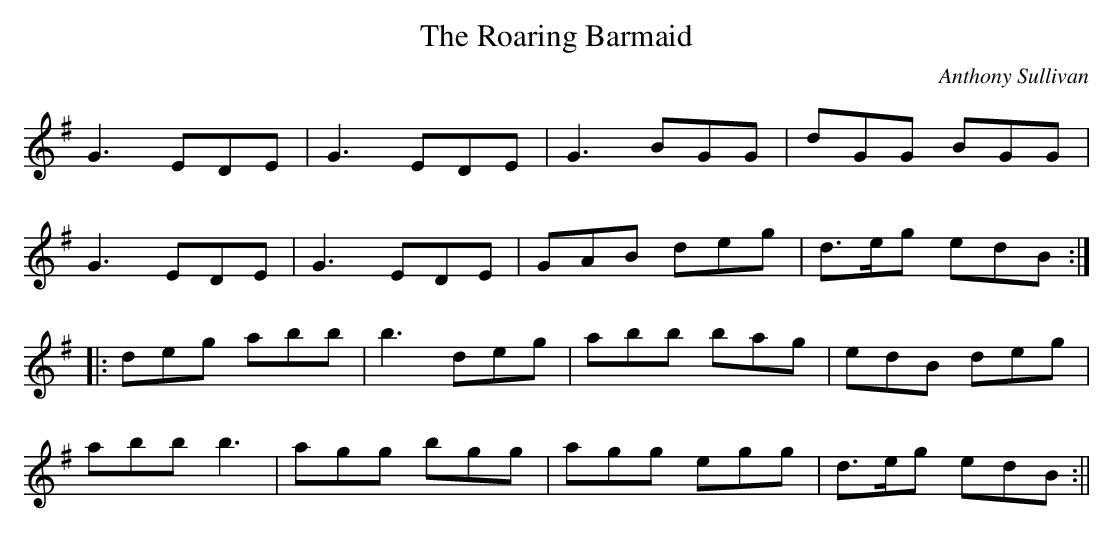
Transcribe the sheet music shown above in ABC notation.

X:1
T:Roaring Barmaid, The
C:Anthony Sullivan
L:1/8
K:G
G3 EDE|G3 EDE|G3 BGG|dGG BGG|
G3 EDE|G3 EDE|GAB deg|d>eg edB:|
|:deg abb|b3 deg|abb bag|edB deg|
abb b3|agg bgg|agg egg|d>eg edB:||
